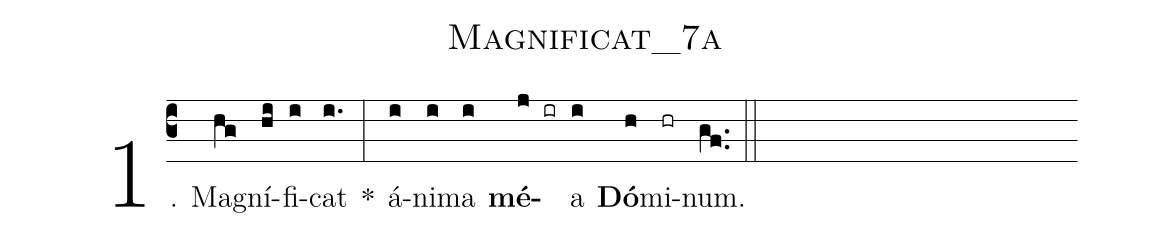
name:Magnificat_7a;
%%
(c3) 1. Ma(hg)gní(hi)fi(i)cat(i.) *(:) á(i)ni(i)ma(i) <b>mé</b>(j ir)a(i) <b>Dó</b>(h)mi(hr)num.(gf..) (::)
